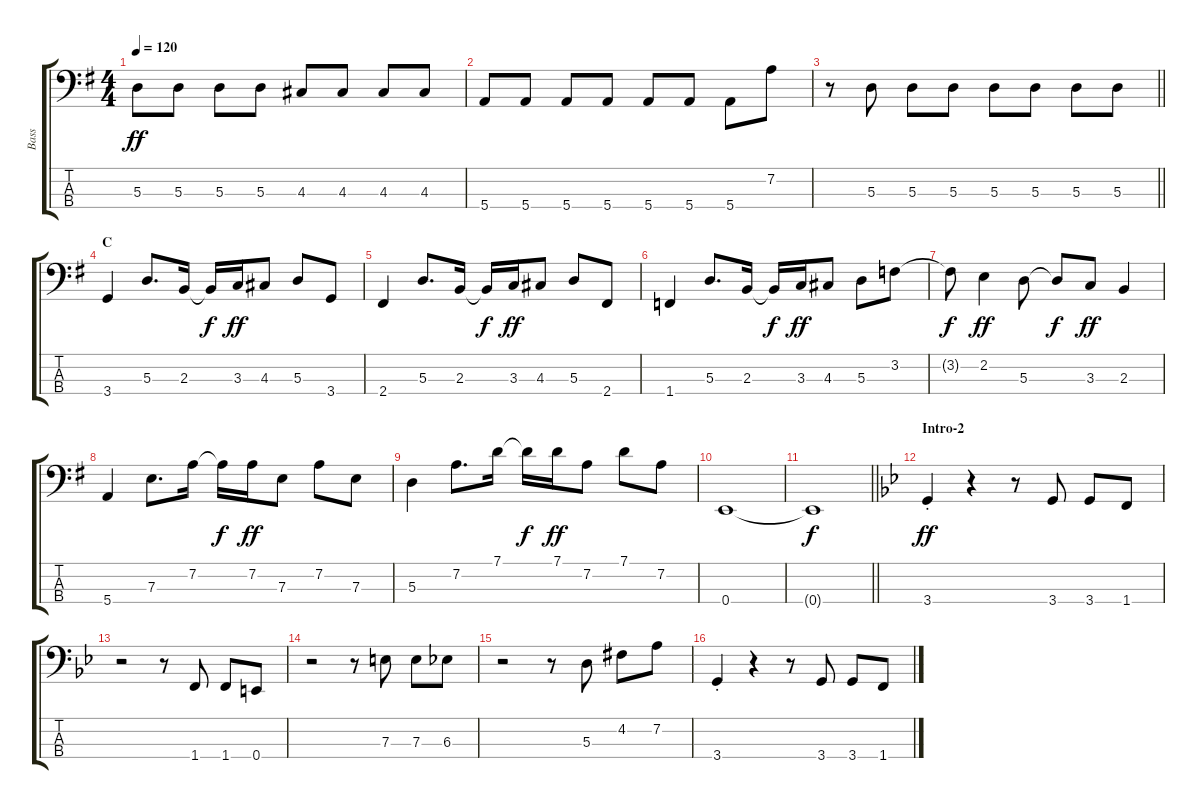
\track ("Bass" "Bass") {instrument electricbasspick}
\staff {score tabs}
\tuning (G2 D2 A1 E1) {hide}
\ts (4 4)
\tempo 120
\clef f4
\ks g
5.3.8{dy ff} 5.3.8 5.3.8 5.3.8 4.3.8 4.3.8 4.3.8 4.3.8 |
5.4.8 5.4.8 5.4.8 5.4.8 5.4.8 5.4.8 5.4.8 7.2.8 |
\barLineRight lightlight
r.8 5.3.8 5.3.8 5.3.8 5.3.8 5.3.8 5.3.8 5.3.8 |
\section ("" "C")
3.4.4 5.3.8{d} 2.3.16 2.3{t}.16{dy f} 3.3.16{dy ff} 4.3.8 5.3.8 3.4.8 |
2.4.4 5.3.8{d} 2.3.16 2.3{t}.16{dy f} 3.3.16{dy ff} 4.3.8 5.3.8 2.4.8 |
1.4.4 5.3.8{d} 2.3.16 2.3{t}.16{dy f} 3.3.16{dy ff} 4.3.8 5.3.8 3.2.8 |
3.2{t}.8{dy f} 2.2.4{dy ff} 5.3.8 5.3{t}.8{dy f} 3.3.8{dy ff} 2.3.4 |
5.4.4 7.3.8{d} 7.2.16 7.2{t}.16{dy f} 7.2.16{dy ff} 7.3.8 7.2.8 7.3.8 |
5.3.4 7.2.8{d} 7.1.16 7.1{t}.16{dy f} 7.1.16{dy ff} 7.2.8 7.1.8 7.2.8 |
0.4.1 |
\barLineRight lightlight
0.4{t}.1{dy f} |
\section ("" "Intro-2")
\ks bb
3.4{st}.4{dy ff} r.4 r.8 3.4.8 3.4.8 1.4.8 |
r.2 r.8 1.4.8 1.4.8 0.4.8 |
r.2 r.8 7.3.8 7.3.8 6.3.8 |
r.2 r.8 5.3.8 4.2{acc #}.8 7.2.8 |
3.4{st}.4 r.4 r.8 3.4.8 3.4.8 1.4.8
